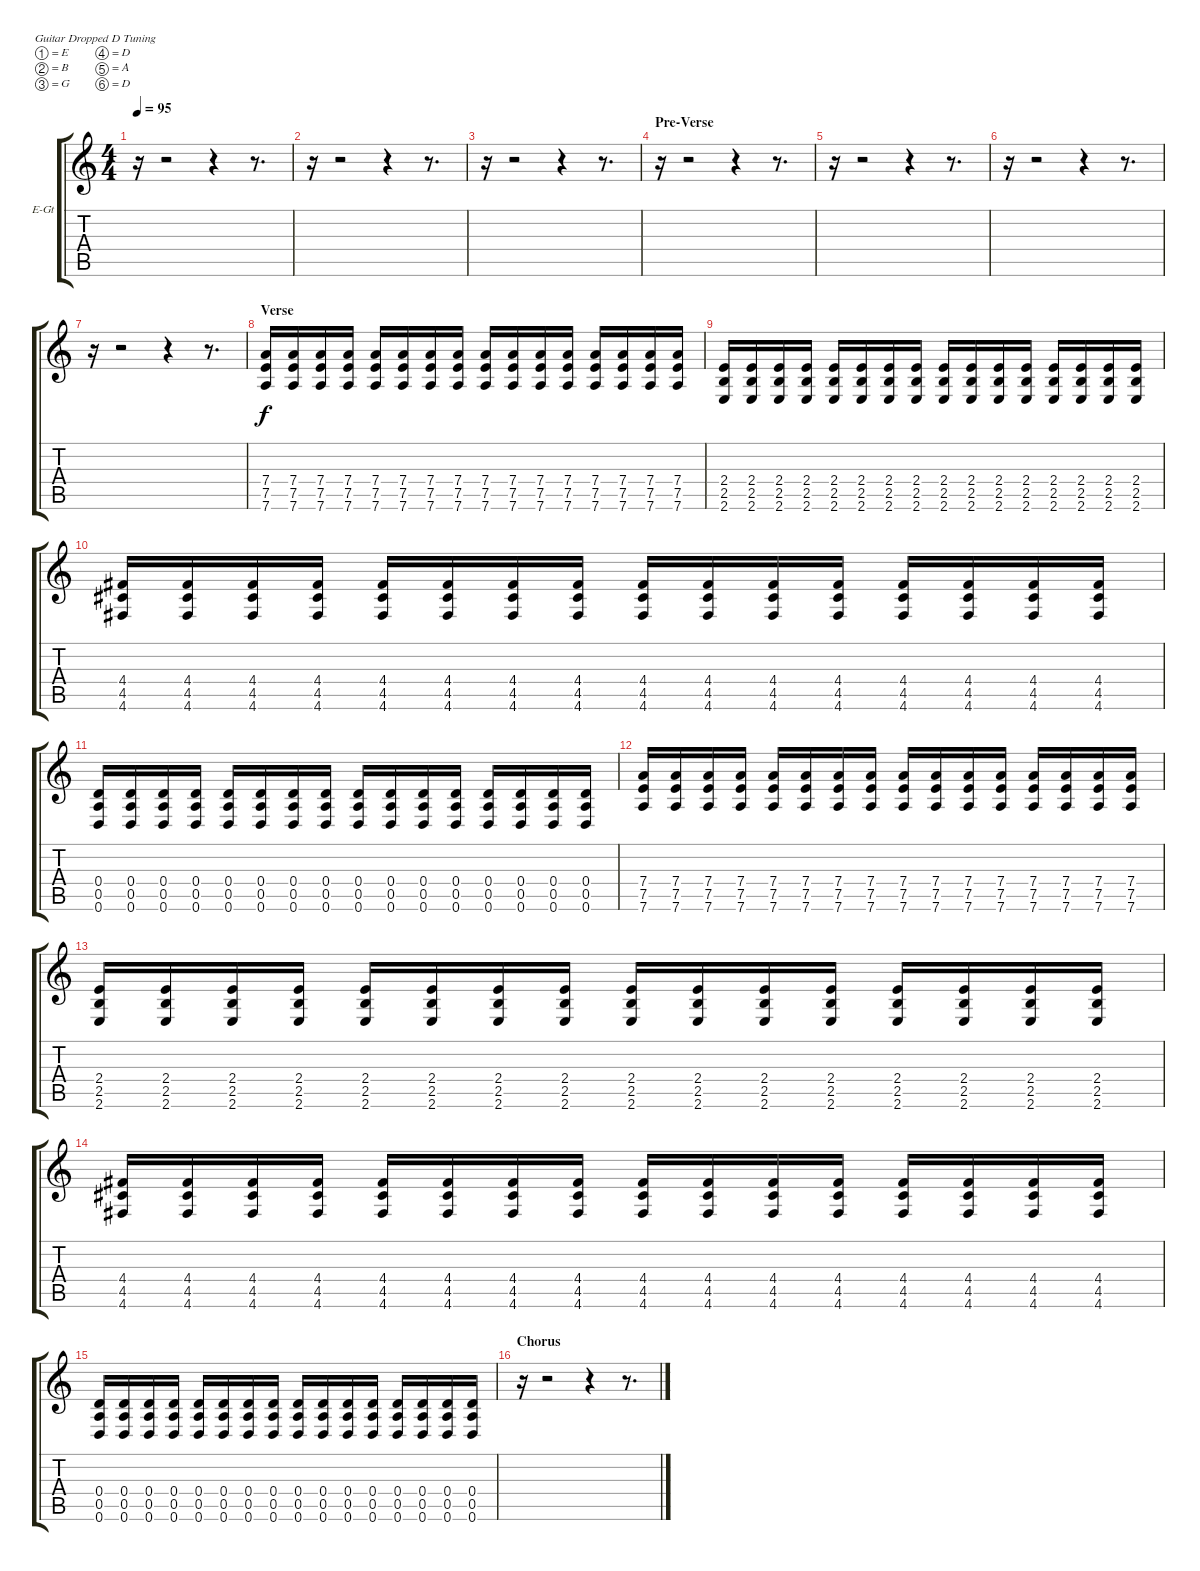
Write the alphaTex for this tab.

\bracketExtendMode groupsimilarinstruments
\firstSystemTrackNameOrientation horizontal
\otherSystemsTrackNameOrientation horizontal
\track ("Jack" "E-Gt") {instrument distortionguitar}
\staff {score tabs}
\tuning (E4 B3 G3 D3 A2 D2)
\ts (4 4)
\tempo 95
\clef g2
\ks c
r.16{dy f} r.2 r.4 r.8{d} |
r.16 r.2 r.4 r.8{d} |
r.16 r.2 r.4 r.8{d} |
\section ("" "Pre-Verse")
r.16 r.2 r.4 r.8{d} |
r.16 r.2 r.4 r.8{d} |
r.16 r.2 r.4 r.8{d} |
r.16 r.2 r.4 r.8{d} |
\section ("" "Verse")
(7.4 7.5 7.6).16 (7.4 7.5 7.6).16 (7.4 7.5 7.6).16 (7.4 7.5 7.6).16 (7.4 7.5 7.6).16 (7.4 7.5 7.6).16 (7.4 7.5 7.6).16 (7.4 7.5 7.6).16 (7.4 7.5 7.6).16 (7.4 7.5 7.6).16 (7.4 7.5 7.6).16 (7.4 7.5 7.6).16 (7.4 7.5 7.6).16 (7.4 7.5 7.6).16 (7.4 7.5 7.6).16 (7.4 7.5 7.6).16 |
(2.4 2.5 2.6).16 (2.4 2.5 2.6).16 (2.4 2.5 2.6).16 (2.4 2.5 2.6).16 (2.4 2.5 2.6).16 (2.4 2.5 2.6).16 (2.4 2.5 2.6).16 (2.4 2.5 2.6).16 (2.4 2.5 2.6).16 (2.4 2.5 2.6).16 (2.4 2.5 2.6).16 (2.4 2.5 2.6).16 (2.4 2.5 2.6).16 (2.4 2.5 2.6).16 (2.4 2.5 2.6).16 (2.4 2.5 2.6).16 |
(4.4 4.5 4.6).16 (4.4 4.5 4.6).16 (4.4 4.5 4.6).16 (4.4 4.5 4.6).16 (4.4 4.5 4.6).16 (4.4 4.5 4.6).16 (4.4 4.5 4.6).16 (4.4 4.5 4.6).16 (4.4 4.5 4.6).16 (4.4 4.5 4.6).16 (4.4 4.5 4.6).16 (4.4 4.5 4.6).16 (4.4 4.5 4.6).16 (4.4 4.5 4.6).16 (4.4 4.5 4.6).16 (4.4 4.5 4.6).16 |
(0.4 0.5 0.6).16 (0.4 0.5 0.6).16 (0.4 0.5 0.6).16 (0.4 0.5 0.6).16 (0.4 0.5 0.6).16 (0.4 0.5 0.6).16 (0.4 0.5 0.6).16 (0.4 0.5 0.6).16 (0.4 0.5 0.6).16 (0.4 0.5 0.6).16 (0.4 0.5 0.6).16 (0.4 0.5 0.6).16 (0.4 0.5 0.6).16 (0.4 0.5 0.6).16 (0.4 0.5 0.6).16 (0.4 0.5 0.6).16 |
(7.4 7.5 7.6).16 (7.4 7.5 7.6).16 (7.4 7.5 7.6).16 (7.4 7.5 7.6).16 (7.4 7.5 7.6).16 (7.4 7.5 7.6).16 (7.4 7.5 7.6).16 (7.4 7.5 7.6).16 (7.4 7.5 7.6).16 (7.4 7.5 7.6).16 (7.4 7.5 7.6).16 (7.4 7.5 7.6).16 (7.4 7.5 7.6).16 (7.4 7.5 7.6).16 (7.4 7.5 7.6).16 (7.4 7.5 7.6).16 |
(2.4 2.5 2.6).16 (2.4 2.5 2.6).16 (2.4 2.5 2.6).16 (2.4 2.5 2.6).16 (2.4 2.5 2.6).16 (2.4 2.5 2.6).16 (2.4 2.5 2.6).16 (2.4 2.5 2.6).16 (2.4 2.5 2.6).16 (2.4 2.5 2.6).16 (2.4 2.5 2.6).16 (2.4 2.5 2.6).16 (2.4 2.5 2.6).16 (2.4 2.5 2.6).16 (2.4 2.5 2.6).16 (2.4 2.5 2.6).16 |
(4.4 4.5 4.6).16 (4.4 4.5 4.6).16 (4.4 4.5 4.6).16 (4.4 4.5 4.6).16 (4.4 4.5 4.6).16 (4.4 4.5 4.6).16 (4.4 4.5 4.6).16 (4.4 4.5 4.6).16 (4.4 4.5 4.6).16 (4.4 4.5 4.6).16 (4.4 4.5 4.6).16 (4.4 4.5 4.6).16 (4.4 4.5 4.6).16 (4.4 4.5 4.6).16 (4.4 4.5 4.6).16 (4.4 4.5 4.6).16 |
(0.4 0.5 0.6).16 (0.4 0.5 0.6).16 (0.4 0.5 0.6).16 (0.4 0.5 0.6).16 (0.4 0.5 0.6).16 (0.4 0.5 0.6).16 (0.4 0.5 0.6).16 (0.4 0.5 0.6).16 (0.4 0.5 0.6).16 (0.4 0.5 0.6).16 (0.4 0.5 0.6).16 (0.4 0.5 0.6).16 (0.4 0.5 0.6).16 (0.4 0.5 0.6).16 (0.4 0.5 0.6).16 (0.4 0.5 0.6).16 |
\section ("" "Chorus")
r.16 r.2 r.4 r.8{d}
